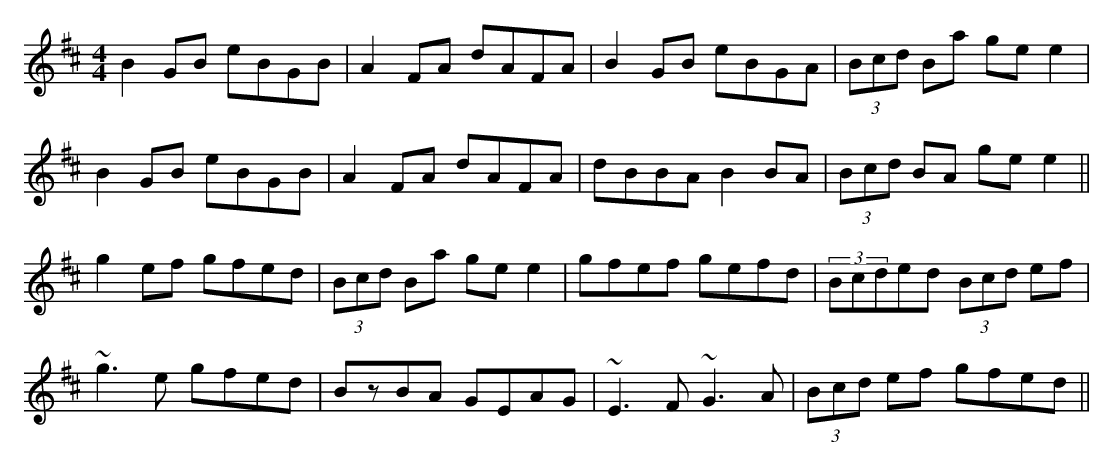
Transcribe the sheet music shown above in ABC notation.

X:1
M:4/4
K:Edor
B2GB eBGB|A2FA dAFA|B2GB eBGA|(3Bcd Ba gee2|
B2GB eBGB|A2FA dAFA|dBBA B2BA|(3Bcd BA gee2||
g2ef gfed|(3Bcd Ba gee2|gfef gefd|(3Bcded (3Bcd ef|
~g3e gfed|BzBA GEAG|~E3F ~G3A|(3Bcd ef gfed||
